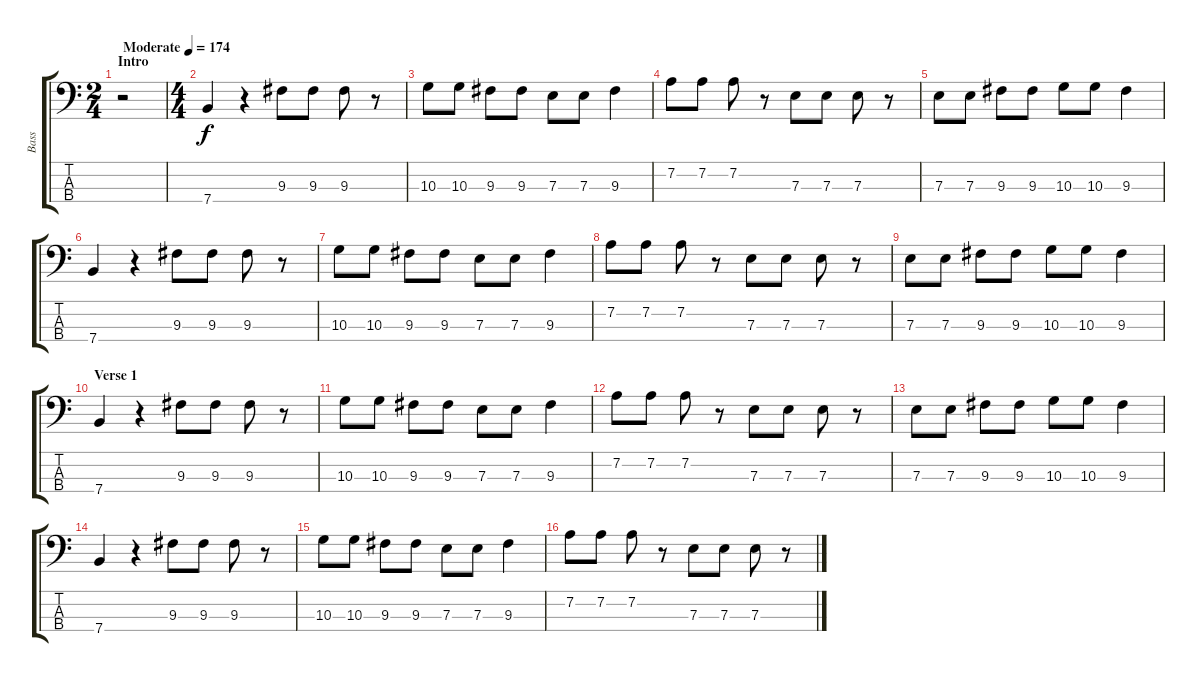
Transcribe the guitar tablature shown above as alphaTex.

\track ("Bass" "Bass") {instrument fretlessbass}
\staff {score tabs}
\tuning (G2 D2 A1 E1) {hide}
\ts (2 4)
\section ("" "Intro")
\tempo (174 "Moderate")
\clef f4
\ks c
r.2{dy f instrument fretlessbass} |
\ts (4 4)
7.4.4 r.4 9.3.8 9.3.8 9.3.8 r.8 |
10.3.8 10.3.8 9.3.8 9.3.8 7.3.8 7.3.8 9.3.4 |
7.2.8 7.2.8 7.2.8 r.8 7.3.8 7.3.8 7.3.8 r.8 |
7.3.8 7.3.8 9.3.8 9.3.8 10.3.8 10.3.8 9.3.4 |
7.4.4 r.4 9.3.8 9.3.8 9.3.8 r.8 |
10.3.8 10.3.8 9.3.8 9.3.8 7.3.8 7.3.8 9.3.4 |
7.2.8 7.2.8 7.2.8 r.8 7.3.8 7.3.8 7.3.8 r.8 |
7.3.8 7.3.8 9.3.8 9.3.8 10.3.8 10.3.8 9.3.4 |
\section ("" "Verse 1")
7.4.4 r.4 9.3.8 9.3.8 9.3.8 r.8 |
10.3.8 10.3.8 9.3.8 9.3.8 7.3.8 7.3.8 9.3.4 |
7.2.8 7.2.8 7.2.8 r.8 7.3.8 7.3.8 7.3.8 r.8 |
7.3.8 7.3.8 9.3.8 9.3.8 10.3.8 10.3.8 9.3.4 |
7.4.4 r.4 9.3.8 9.3.8 9.3.8 r.8 |
10.3.8 10.3.8 9.3.8 9.3.8 7.3.8 7.3.8 9.3.4 |
7.2.8 7.2.8 7.2.8 r.8 7.3.8 7.3.8 7.3.8 r.8
